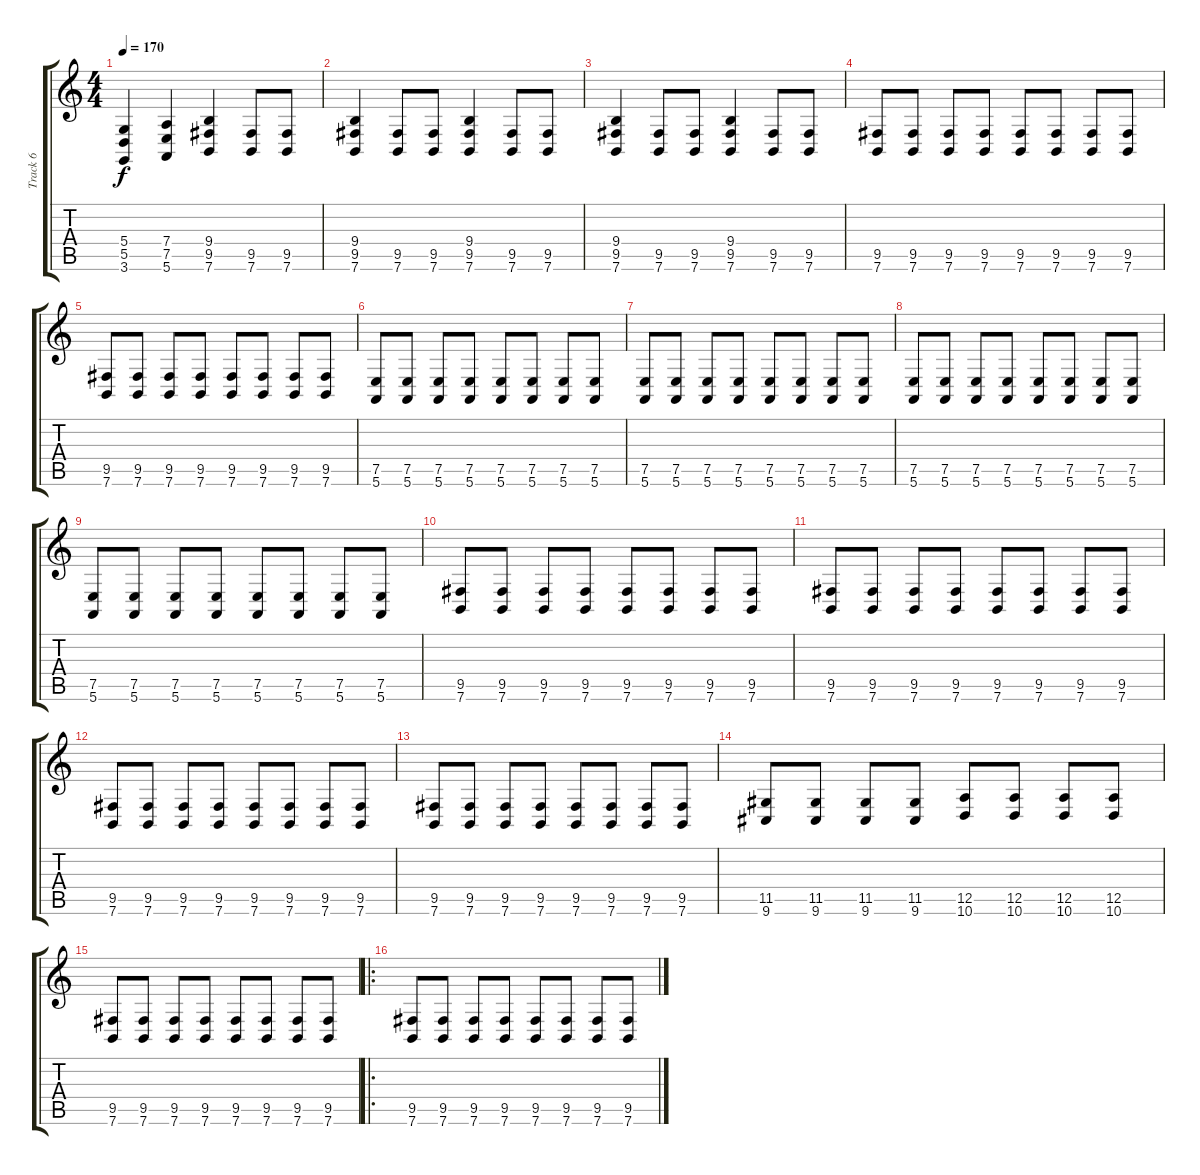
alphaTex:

\track ("Track 6" "Track 6") {instrument brasssection}
\staff {score tabs}
\tuning (E4 B3 G3 D3 A2 E2) {hide}
\ts (4 4)
\tempo 170
\clef g2
\ks c
(5.4 5.5 3.6).4{dy f} (7.4 7.5 5.6).4 (9.4 9.5 7.6).4 (9.5 7.6).8 (9.5 7.6).8 |
(9.4 9.5 7.6).4 (9.5 7.6).8 (9.5 7.6).8 (9.4 9.5 7.6).4 (9.5 7.6).8 (9.5 7.6).8 |
(9.4 9.5 7.6).4 (9.5 7.6).8 (9.5 7.6).8 (9.4 9.5 7.6).4 (9.5 7.6).8 (9.5 7.6).8 |
(9.5 7.6).8 (9.5 7.6).8 (9.5 7.6).8 (9.5 7.6).8 (9.5 7.6).8 (9.5 7.6).8 (9.5 7.6).8 (9.5 7.6).8 |
(9.5 7.6).8 (9.5 7.6).8 (9.5 7.6).8 (9.5 7.6).8 (9.5 7.6).8 (9.5 7.6).8 (9.5 7.6).8 (9.5 7.6).8 |
(7.5 5.6).8 (7.5 5.6).8 (7.5 5.6).8 (7.5 5.6).8 (7.5 5.6).8 (7.5 5.6).8 (7.5 5.6).8 (7.5 5.6).8 |
(7.5 5.6).8 (7.5 5.6).8 (7.5 5.6).8 (7.5 5.6).8 (7.5 5.6).8 (7.5 5.6).8 (7.5 5.6).8 (7.5 5.6).8 |
(7.5 5.6).8 (7.5 5.6).8 (7.5 5.6).8 (7.5 5.6).8 (7.5 5.6).8 (7.5 5.6).8 (7.5 5.6).8 (7.5 5.6).8 |
(7.5 5.6).8 (7.5 5.6).8 (7.5 5.6).8 (7.5 5.6).8 (7.5 5.6).8 (7.5 5.6).8 (7.5 5.6).8 (7.5 5.6).8 |
(9.5 7.6).8 (9.5 7.6).8 (9.5 7.6).8 (9.5 7.6).8 (9.5 7.6).8 (9.5 7.6).8 (9.5 7.6).8 (9.5 7.6).8 |
(9.5 7.6).8 (9.5 7.6).8 (9.5 7.6).8 (9.5 7.6).8 (9.5 7.6).8 (9.5 7.6).8 (9.5 7.6).8 (9.5 7.6).8 |
(9.5 7.6).8 (9.5 7.6).8 (9.5 7.6).8 (9.5 7.6).8 (9.5 7.6).8 (9.5 7.6).8 (9.5 7.6).8 (9.5 7.6).8 |
(9.5 7.6).8 (9.5 7.6).8 (9.5 7.6).8 (9.5 7.6).8 (9.5 7.6).8 (9.5 7.6).8 (9.5 7.6).8 (9.5 7.6).8 |
(11.5 9.6).8 (11.5 9.6).8 (11.5 9.6).8 (11.5 9.6).8 (12.5 10.6).8 (12.5 10.6).8 (12.5 10.6).8 (12.5 10.6).8 |
(9.5 7.6).8 (9.5 7.6).8 (9.5 7.6).8 (9.5 7.6).8 (9.5 7.6).8 (9.5 7.6).8 (9.5 7.6).8 (9.5 7.6).8 |
\ro
(9.5 7.6).8 (9.5 7.6).8 (9.5 7.6).8 (9.5 7.6).8 (9.5 7.6).8 (9.5 7.6).8 (9.5 7.6).8 (9.5 7.6).8
